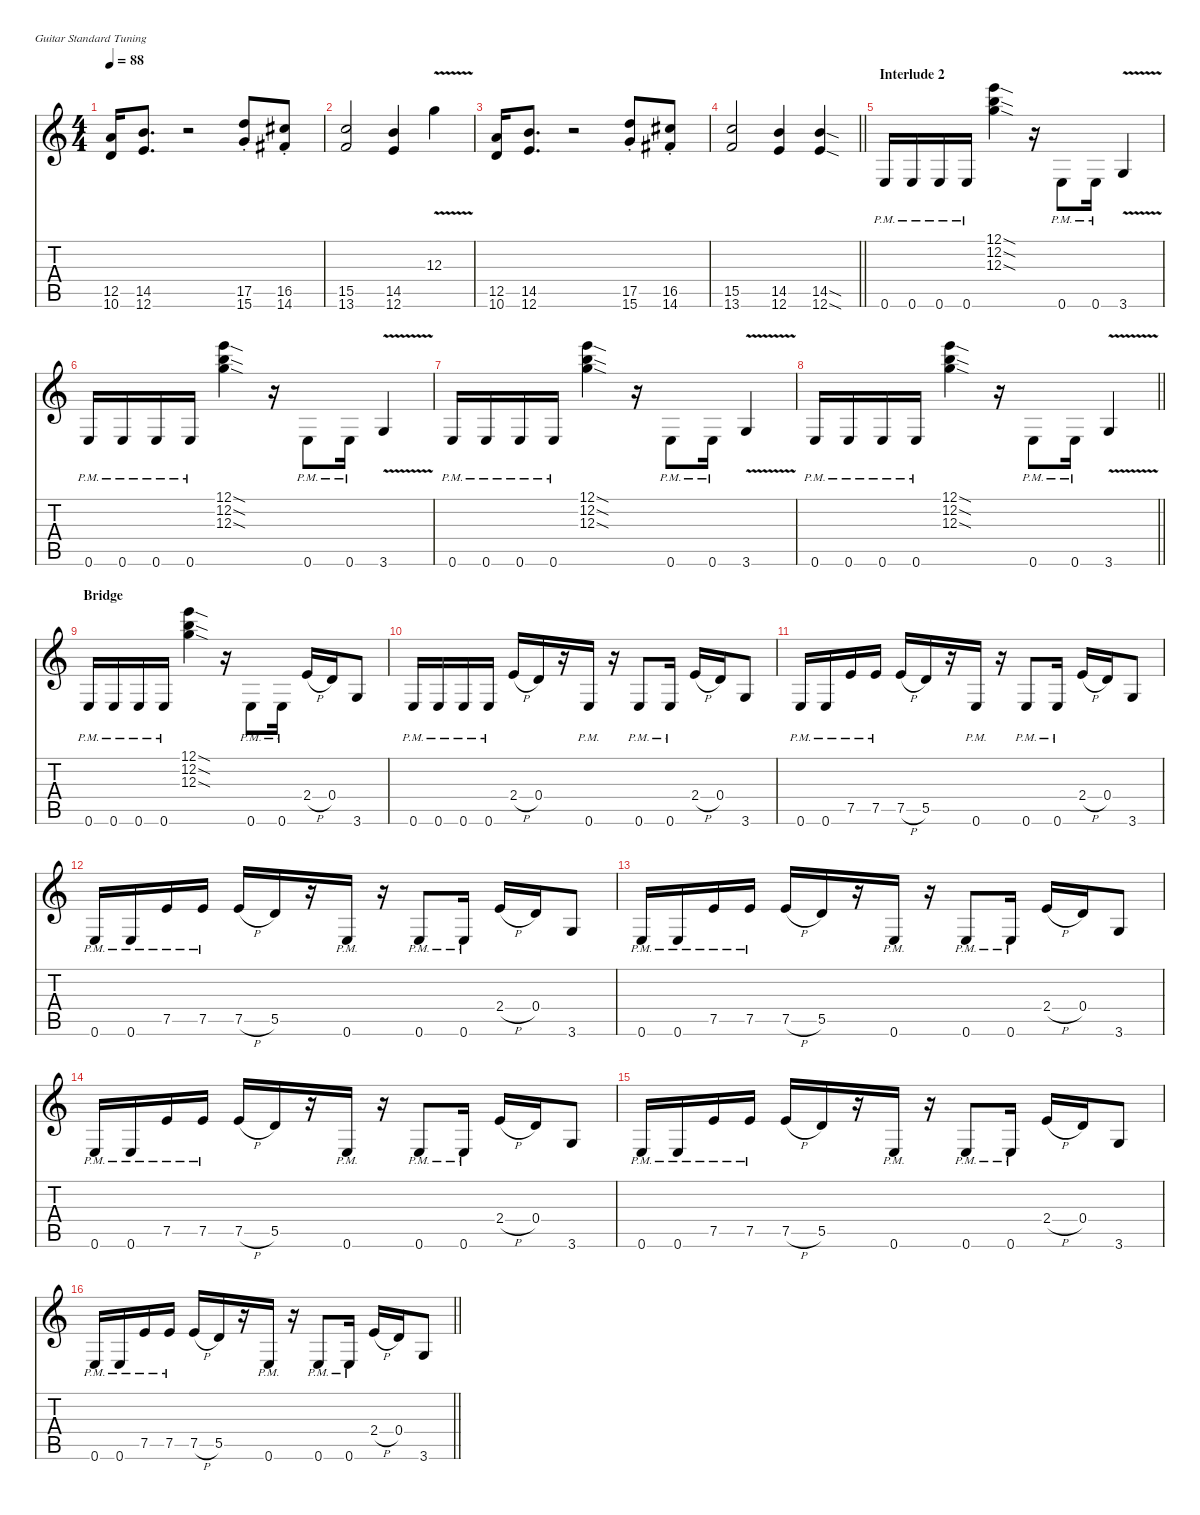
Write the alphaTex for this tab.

\defaultSystemsLayout 4
\hideDynamics
\bracketExtendMode nobrackets
\singleTrackTrackNamePolicy hidden
\multiTrackTrackNamePolicy hidden
\firstSystemTrackNameMode fullname
\firstSystemTrackNameOrientation horizontal
\otherSystemsTrackNameOrientation horizontal
\track ("Guitar Left" "dist.guit.") {instrument distortionguitar}
\staff {score tabs}
\tuning (E4 B3 G3 D3 A2 E2)
\ts (4 4)
\tempo 88
\clef g2
\ks c
(12.5 10.6).16{dy f beam Up} (14.5 12.6).8{d beam Up} r.2{beam Up} (17.5{st} 15.6{st}).8{beam Up} (16.5{st acc #} 14.6{st acc #}).8{beam Up} |
(15.5 13.6).2{beam Up} (14.5 12.6).4{beam Up} 12.3{v}.4{beam Down} |
(12.5 10.6).16{beam Up} (14.5 12.6).8{d beam Up} r.2{beam Up} (17.5{st} 15.6{st}).8{beam Up} (16.5{st acc #} 14.6{st acc #}).8{beam Up} |
\barLineRight lightlight
(15.5 13.6).2{beam Up} (14.5 12.6).4{beam Up} (14.5{sod} 12.6{sod}).4{beam Up} |
\section ("" "Interlude 2")
0.6{pm}.16{beam Up} 0.6{pm}.16{beam Up} 0.6{pm}.16{beam Up} 0.6{pm}.16{beam Up} (12.1{sod} 12.2{sod} 12.3{sod}).4{beam Down} r.16{beam Down} 0.6{pm}.8{beam Up} 0.6{pm}.16{beam Up} 3.6{v}.4{beam Up} |
0.6{pm}.16{beam Up} 0.6{pm}.16{beam Up} 0.6{pm}.16{beam Up} 0.6{pm}.16{beam Up} (12.1{sod} 12.2{sod} 12.3{sod}).4{beam Down} r.16{beam Down} 0.6{pm}.8{beam Up} 0.6{pm}.16{beam Up} 3.6{v}.4{beam Up} |
0.6{pm}.16{beam Up} 0.6{pm}.16{beam Up} 0.6{pm}.16{beam Up} 0.6{pm}.16{beam Up} (12.1{sod} 12.2{sod} 12.3{sod}).4{beam Down} r.16{beam Down} 0.6{pm}.8{beam Up} 0.6{pm}.16{beam Up} 3.6{v}.4{beam Up} |
\barLineRight lightlight
0.6{pm}.16{beam Up} 0.6{pm}.16{beam Up} 0.6{pm}.16{beam Up} 0.6{pm}.16{beam Up} (12.1{sod} 12.2{sod} 12.3{sod}).4{beam Down} r.16{beam Down} 0.6{pm}.8{beam Up} 0.6{pm}.16{beam Up} 3.6{v}.4{beam Up} |
\section ("" "Bridge")
0.6{pm}.16{beam Up} 0.6{pm}.16{beam Up} 0.6{pm}.16{beam Up} 0.6{pm}.16{beam Up} (12.1{sod} 12.2{sod} 12.3{sod}).4{beam Down} r.16{beam Down} 0.6{pm}.8{beam Up} 0.6{pm}.16{beam Up} 2.4{h}.16{beam Up} 0.4.16{beam Up} 3.6.8{beam Up} |
0.6{pm}.16{beam Up} 0.6{pm}.16{beam Up} 0.6{pm}.16{beam Up} 0.6{pm}.16{beam Up} 2.4{h}.16{beam Up} 0.4.16{beam Up} r.16{beam Up} 0.6{pm}.16{beam Up} r.16{beam Up} 0.6{pm}.8{beam Up} 0.6{pm}.16{beam Up} 2.4{h}.16{beam Up} 0.4.16{beam Up} 3.6.8{beam Up} |
0.6{pm}.16{beam Up} 0.6{pm}.16{beam Up} 7.5{pm}.16{beam Up} 7.5{pm}.16{beam Up} 7.5{h}.16{beam Up} 5.5.16{beam Up} r.16{beam Up} 0.6{pm}.16{beam Up} r.16{beam Up} 0.6{pm}.8{beam Up} 0.6{pm}.16{beam Up} 2.4{h}.16{beam Up} 0.4.16{beam Up} 3.6.8{beam Up} |
0.6{pm}.16{beam Up} 0.6{pm}.16{beam Up} 7.5{pm}.16{beam Up} 7.5{pm}.16{beam Up} 7.5{h}.16{beam Up} 5.5.16{beam Up} r.16{beam Up} 0.6{pm}.16{beam Up} r.16{beam Up} 0.6{pm}.8{beam Up} 0.6{pm}.16{beam Up} 2.4{h}.16{beam Up} 0.4.16{beam Up} 3.6.8{beam Up} |
0.6{pm}.16{beam Up} 0.6{pm}.16{beam Up} 7.5{pm}.16{beam Up} 7.5{pm}.16{beam Up} 7.5{h}.16{beam Up} 5.5.16{beam Up} r.16{beam Up} 0.6{pm}.16{beam Up} r.16{beam Up} 0.6{pm}.8{beam Up} 0.6{pm}.16{beam Up} 2.4{h}.16{beam Up} 0.4.16{beam Up} 3.6.8{beam Up} |
0.6{pm}.16{beam Up} 0.6{pm}.16{beam Up} 7.5{pm}.16{beam Up} 7.5{pm}.16{beam Up} 7.5{h}.16{beam Up} 5.5.16{beam Up} r.16{beam Up} 0.6{pm}.16{beam Up} r.16{beam Up} 0.6{pm}.8{beam Up} 0.6{pm}.16{beam Up} 2.4{h}.16{beam Up} 0.4.16{beam Up} 3.6.8{beam Up} |
0.6{pm}.16{beam Up} 0.6{pm}.16{beam Up} 7.5{pm}.16{beam Up} 7.5{pm}.16{beam Up} 7.5{h}.16{beam Up} 5.5.16{beam Up} r.16{beam Up} 0.6{pm}.16{beam Up} r.16{beam Up} 0.6{pm}.8{beam Up} 0.6{pm}.16{beam Up} 2.4{h}.16{beam Up} 0.4.16{beam Up} 3.6.8{beam Up} |
\barLineRight lightlight
0.6{pm}.16{beam Up} 0.6{pm}.16{beam Up} 7.5{pm}.16{beam Up} 7.5{pm}.16{beam Up} 7.5{h}.16{beam Up} 5.5.16{beam Up} r.16{beam Up} 0.6{pm}.16{beam Up} r.16{beam Up} 0.6{pm}.8{beam Up} 0.6{pm}.16{beam Up} 2.4{h}.16{beam Up} 0.4.16{beam Up} 3.6.8{beam Up}
